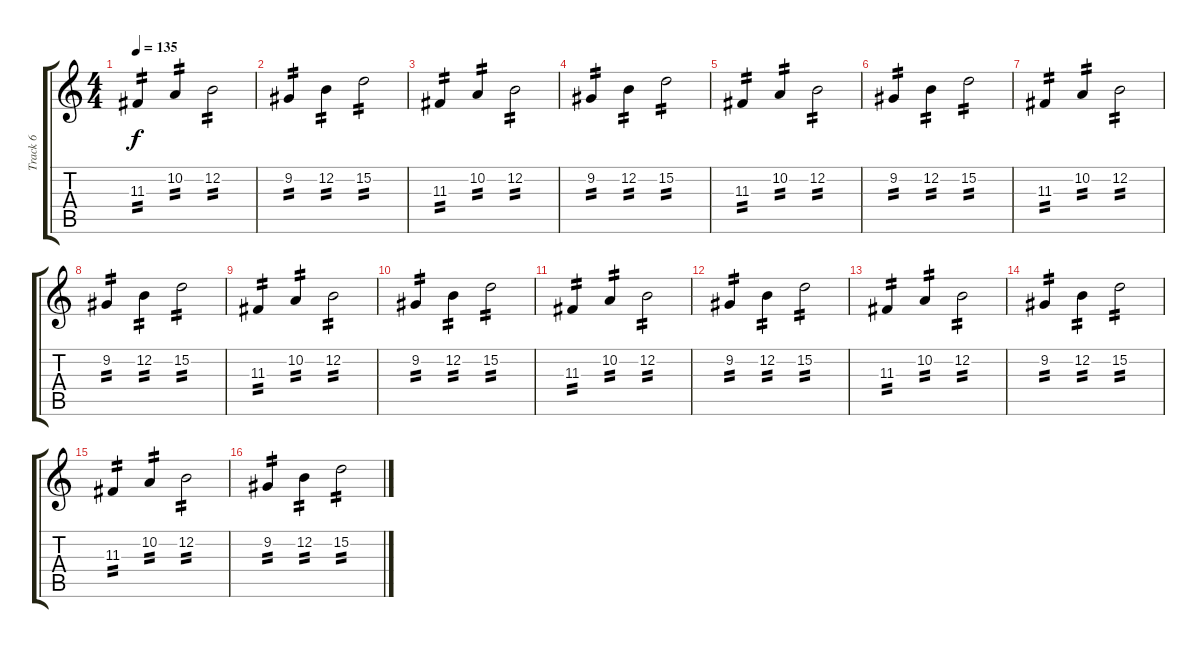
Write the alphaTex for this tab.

\track ("Track 6" "Track 6") {instrument drawbarorgan}
\staff {score tabs}
\tuning (E4 B3 G3 D3 A2 E2) {hide}
\ts (4 4)
\tempo 135
\clef g2
\ks c
11.3.4{tp 2 dy f} 10.2.4{tp 2} 12.2.2{tp 2} |
9.2.4{tp 2} 12.2.4{tp 2} 15.2.2{tp 2} |
11.3.4{tp 2} 10.2.4{tp 2} 12.2.2{tp 2} |
9.2.4{tp 2} 12.2.4{tp 2} 15.2.2{tp 2} |
11.3.4{tp 2} 10.2.4{tp 2} 12.2.2{tp 2} |
9.2.4{tp 2} 12.2.4{tp 2} 15.2.2{tp 2} |
11.3.4{tp 2} 10.2.4{tp 2} 12.2.2{tp 2} |
9.2.4{tp 2} 12.2.4{tp 2} 15.2.2{tp 2} |
11.3.4{tp 2} 10.2.4{tp 2} 12.2.2{tp 2} |
9.2.4{tp 2} 12.2.4{tp 2} 15.2.2{tp 2} |
11.3.4{tp 2} 10.2.4{tp 2} 12.2.2{tp 2} |
9.2.4{tp 2} 12.2.4{tp 2} 15.2.2{tp 2} |
11.3.4{tp 2} 10.2.4{tp 2} 12.2.2{tp 2} |
9.2.4{tp 2} 12.2.4{tp 2} 15.2.2{tp 2} |
11.3.4{tp 2} 10.2.4{tp 2} 12.2.2{tp 2} |
9.2.4{tp 2} 12.2.4{tp 2} 15.2.2{tp 2}
